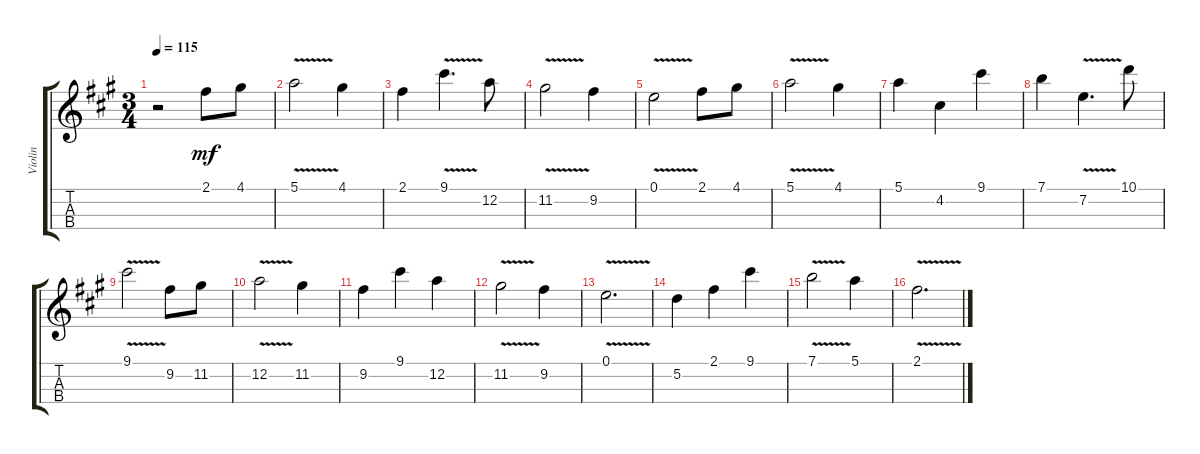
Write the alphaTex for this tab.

\track ("Violin" "Violin") {instrument violin}
\staff {score tabs}
\tuning (E5 A4 D4 G3) {hide}
\ts (3 4)
\tempo 115
\clef g2
\ks a
r.2{dy mf instrument violin} 2.1.8 4.1.8 |
5.1{v}.2 4.1.4 |
2.1.4 9.1{v}.4{d} 12.2.8 |
11.2{v}.2 9.2.4 |
0.1{v}.2 2.1.8 4.1.8 |
5.1{v}.2 4.1.4 |
5.1.4 4.2.4 9.1.4 |
7.1.4 7.2{v}.4{d} 10.1.8 |
9.1{v}.2 9.2.8 11.2.8 |
12.2{v}.2 11.2.4 |
9.2.4 9.1.4 12.2.4 |
11.2{v}.2 9.2.4 |
0.1{v}.2{d} |
5.2.4 2.1.4 9.1.4 |
7.1{v}.2 5.1.4 |
2.1{v}.2{d}
